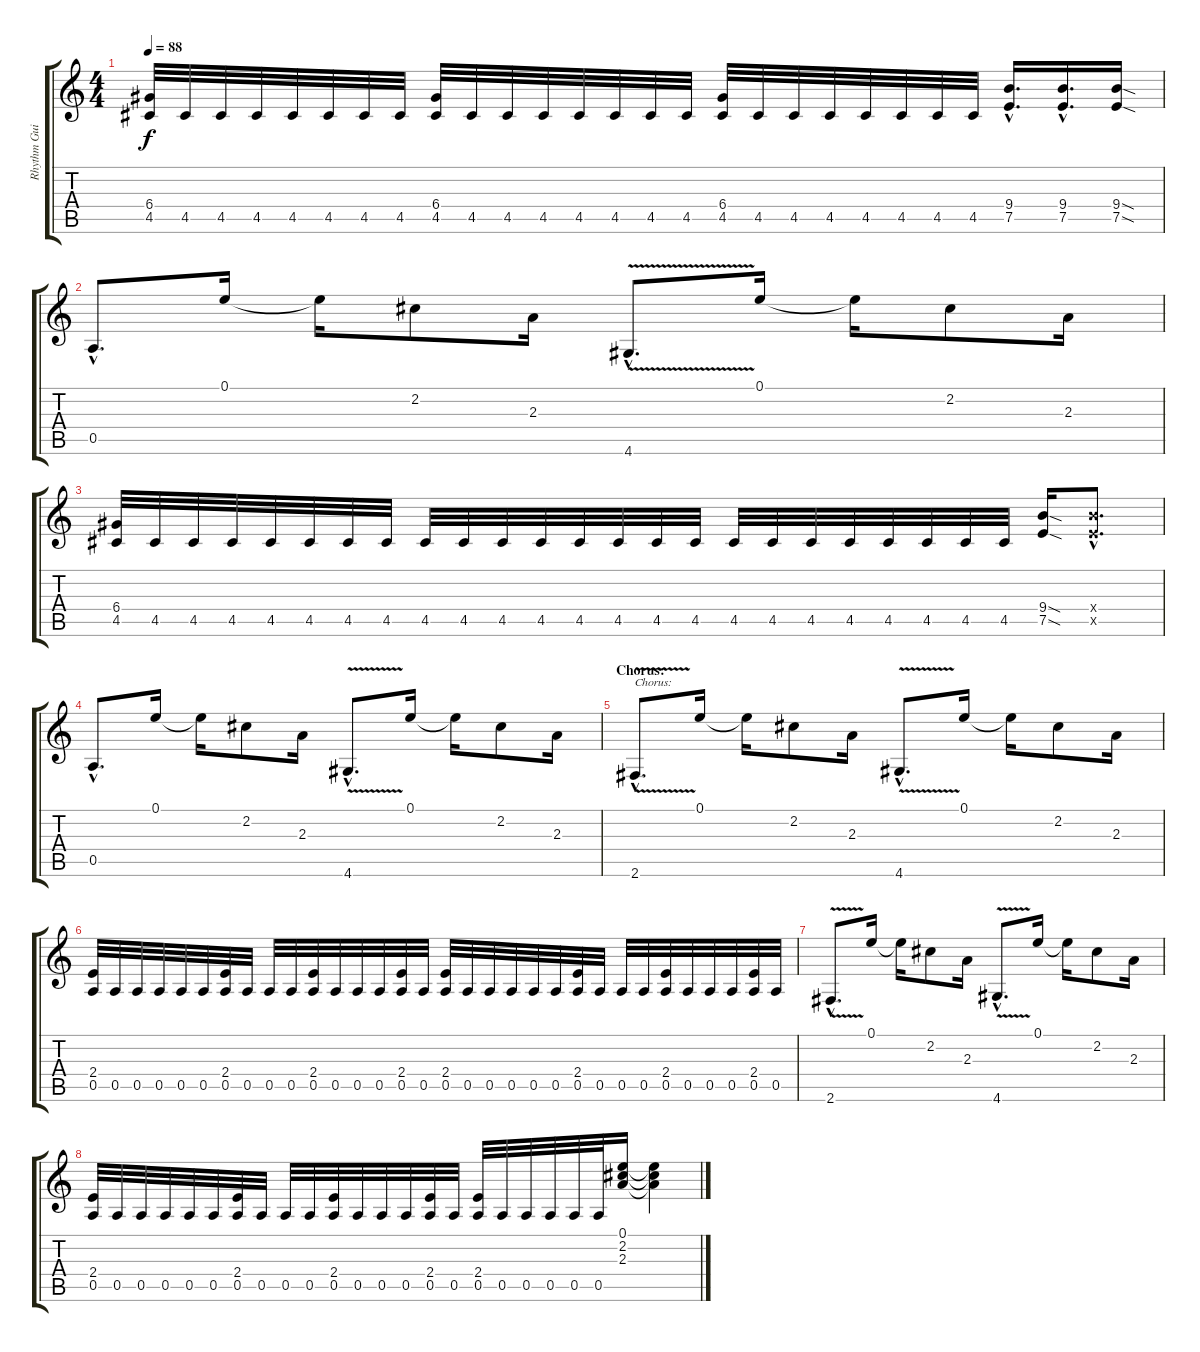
\track ("Rhythm Guitar 2" "Rhythm Gui") {instrument distortionguitar}
\staff {score tabs}
\tuning (E4 B3 G3 D3 A2 E2) {hide}
\ts (4 4)
\tempo 88
\clef g2
\ks c
(6.4 4.5).32{dy f} 4.5.32 4.5.32 4.5.32 4.5.32 4.5.32 4.5.32 4.5.32 (6.4 4.5).32 4.5.32 4.5.32 4.5.32 4.5.32 4.5.32 4.5.32 4.5.32 (6.4 4.5).32 4.5.32 4.5.32 4.5.32 4.5.32 4.5.32 4.5.32 4.5.32 (9.4{hac} 7.5{hac}).16{d} (9.4{hac} 7.5{hac}).16{d} (9.4{sod} 7.5{sod}).16 |
0.5{hac}.8{d} 0.1.16 0.1{t}.16 2.2.8 2.3.16 4.6{v hac}.8{d} 0.1.16 0.1{t}.16 2.2.8 2.3.16 |
(6.4 4.5).32 4.5.32 4.5.32 4.5.32 4.5.32 4.5.32 4.5.32 4.5.32 4.5.32 4.5.32 4.5.32 4.5.32 4.5.32 4.5.32 4.5.32 4.5.32 4.5.32 4.5.32 4.5.32 4.5.32 4.5.32 4.5.32 4.5.32 4.5.32 (9.4{sod} 7.5{sod}).16 (9.4{hac x} 7.5{hac x}).8{d} |
0.5{hac}.8{d} 0.1.16 0.1{t}.16 2.2.8 2.3.16 4.6{v hac}.8{d} 0.1.16 0.1{t}.16 2.2.8 2.3.16 |
\section ("" "Chorus:")
2.6{v hac}.8{d txt "Chorus:"} 0.1.16 0.1{t}.16 2.2.8 2.3.16 4.6{v hac}.8{d} 0.1.16 0.1{t}.16 2.2.8 2.3.16 |
(2.4 0.5).32 0.5.32 0.5.32 0.5.32 0.5.32 0.5.32 (2.4 0.5).32 0.5.32 0.5.32 0.5.32 (2.4 0.5).32 0.5.32 0.5.32 0.5.32 (2.4 0.5).32 0.5.32 (2.4 0.5).32 0.5.32 0.5.32 0.5.32 0.5.32 0.5.32 (2.4 0.5).32 0.5.32 0.5.32 0.5.32 (2.4 0.5).32 0.5.32 0.5.32 0.5.32 (2.4 0.5).32 0.5.32 |
2.6{v hac}.8{d} 0.1.16 0.1{t}.16 2.2.8 2.3.16 4.6{v hac}.8{d} 0.1.16 0.1{t}.16 2.2.8 2.3.16 |
(2.4 0.5).32 0.5.32 0.5.32 0.5.32 0.5.32 0.5.32 (2.4 0.5).32 0.5.32 0.5.32 0.5.32 (2.4 0.5).32 0.5.32 0.5.32 0.5.32 (2.4 0.5).32 0.5.32 (2.4 0.5).32 0.5.32 0.5.32 0.5.32 0.5.32 0.5.32 (0.1 2.2 2.3).16 (0.1{t} 2.2{t} 2.3{t}).4
